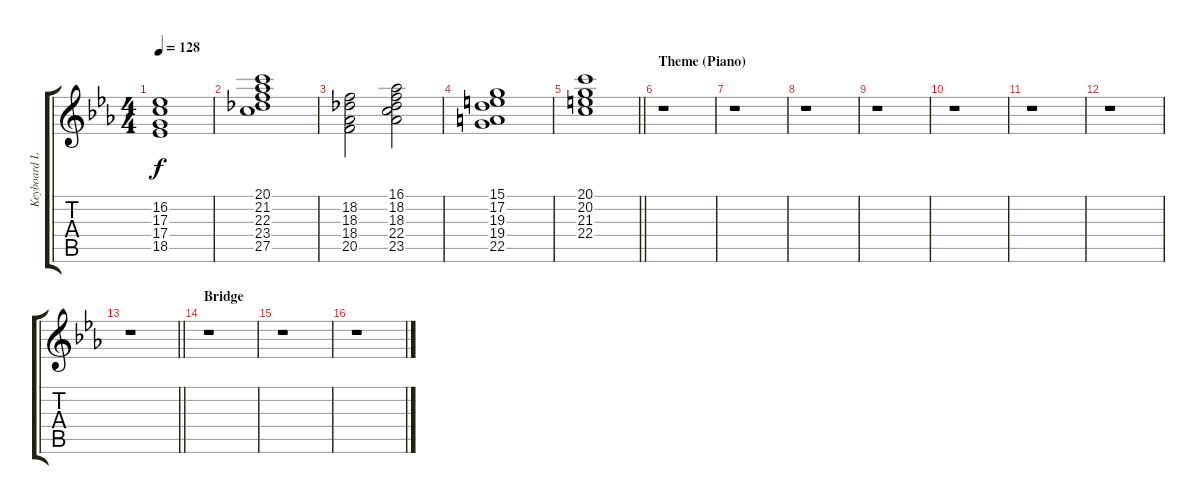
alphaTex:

\track ("Keyboard L" "Keyboard L") {instrument stringensemble1}
\staff {score tabs}
\tuning (E4 B3 G3 D3 A2 E2) {hide}
\ts (4 4)
\tempo 128
\clef g2
\ks cminor
(16.2{t} 17.3{t} 17.4{t} 18.5{t}).1{dy f} |
(20.1 21.2 22.3 23.4 27.5).1 |
(18.2 18.3 18.4 20.5).2 (16.1 18.2 18.3 22.4 23.5).2 |
(15.1 17.2 19.3 19.4 22.5).1 |
\barLineRight lightlight
(20.1 20.2 21.3 22.4).1 |
\section ("" "Theme (Piano)")
r.1 |
r.1 |
r.1 |
r.1 |
r.1 |
r.1 |
r.1 |
\barLineRight lightlight
r.1 |
\section ("" "Bridge")
r.1 |
r.1 |
r.1
